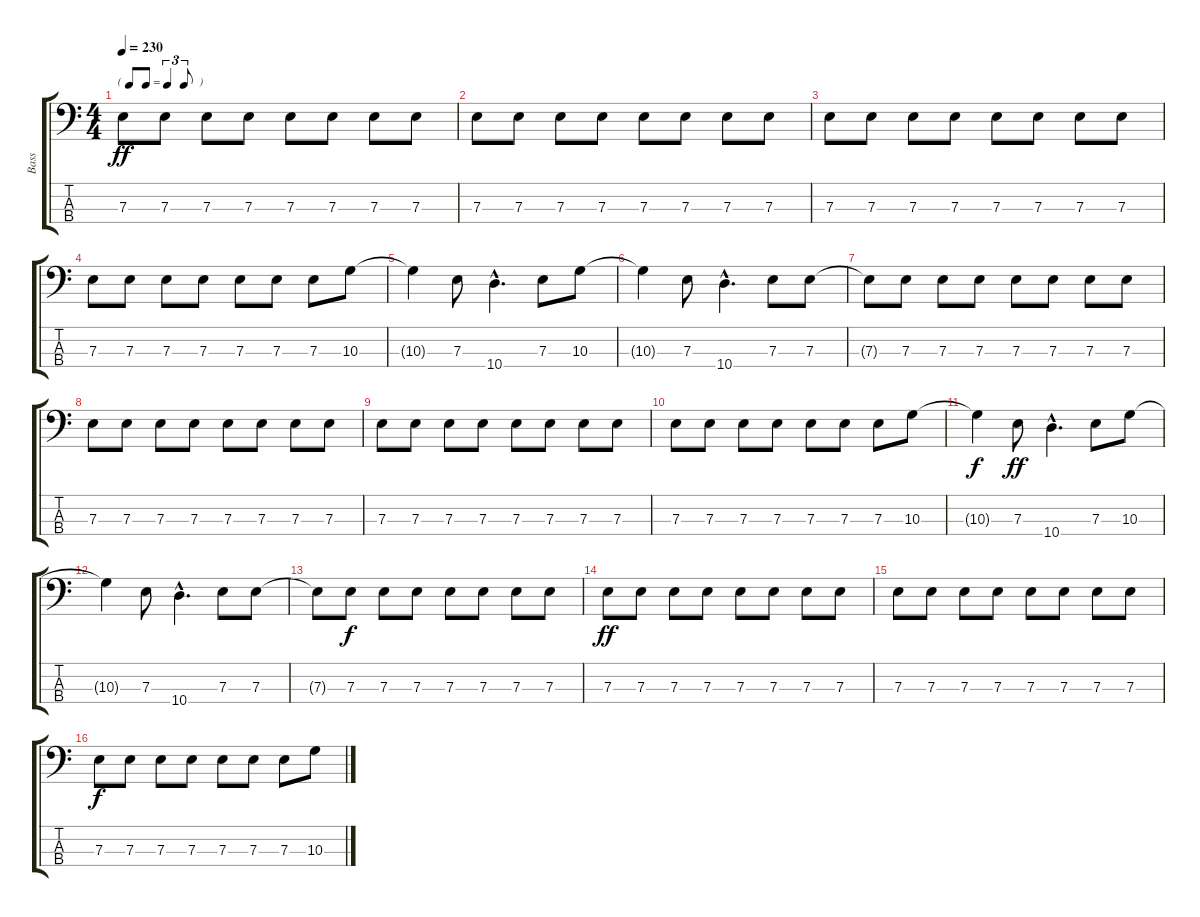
\track ("Bass" "Bass") {instrument electricbassfinger}
\staff {score tabs}
\tuning (G2 D2 A1 E1) {hide}
\ts (4 4)
\tf triplet8th
\tempo 230
\clef f4
\ks c
7.3.8{dy ff} 7.3.8 7.3.8 7.3.8 7.3.8 7.3.8 7.3.8 7.3.8 |
7.3.8 7.3.8 7.3.8 7.3.8 7.3.8 7.3.8 7.3.8 7.3.8 |
7.3.8 7.3.8 7.3.8 7.3.8 7.3.8 7.3.8 7.3.8 7.3.8 |
7.3.8 7.3.8 7.3.8 7.3.8 7.3.8 7.3.8 7.3.8 10.3.8 |
10.3{t}.4 7.3.8 10.4{hac}.4{d} 7.3.8 10.3.8 |
10.3{t}.4 7.3.8 10.4{hac}.4{d} 7.3.8 7.3.8 |
7.3{t}.8 7.3.8 7.3.8 7.3.8 7.3.8 7.3.8 7.3.8 7.3.8 |
7.3.8 7.3.8 7.3.8 7.3.8 7.3.8 7.3.8 7.3.8 7.3.8 |
7.3.8 7.3.8 7.3.8 7.3.8 7.3.8 7.3.8 7.3.8 7.3.8 |
7.3.8 7.3.8 7.3.8 7.3.8 7.3.8 7.3.8 7.3.8 10.3.8 |
10.3{t}.4{dy f} 7.3.8{dy ff} 10.4{hac}.4{d} 7.3.8 10.3.8 |
10.3{t}.4 7.3.8 10.4{hac}.4{d} 7.3.8 7.3.8 |
7.3{t}.8 7.3.8{dy f} 7.3.8 7.3.8 7.3.8 7.3.8 7.3.8 7.3.8 |
7.3.8{dy ff} 7.3.8 7.3.8 7.3.8 7.3.8 7.3.8 7.3.8 7.3.8 |
7.3.8 7.3.8 7.3.8 7.3.8 7.3.8 7.3.8 7.3.8 7.3.8 |
7.3.8{dy f} 7.3.8 7.3.8 7.3.8 7.3.8 7.3.8 7.3.8 10.3.8
